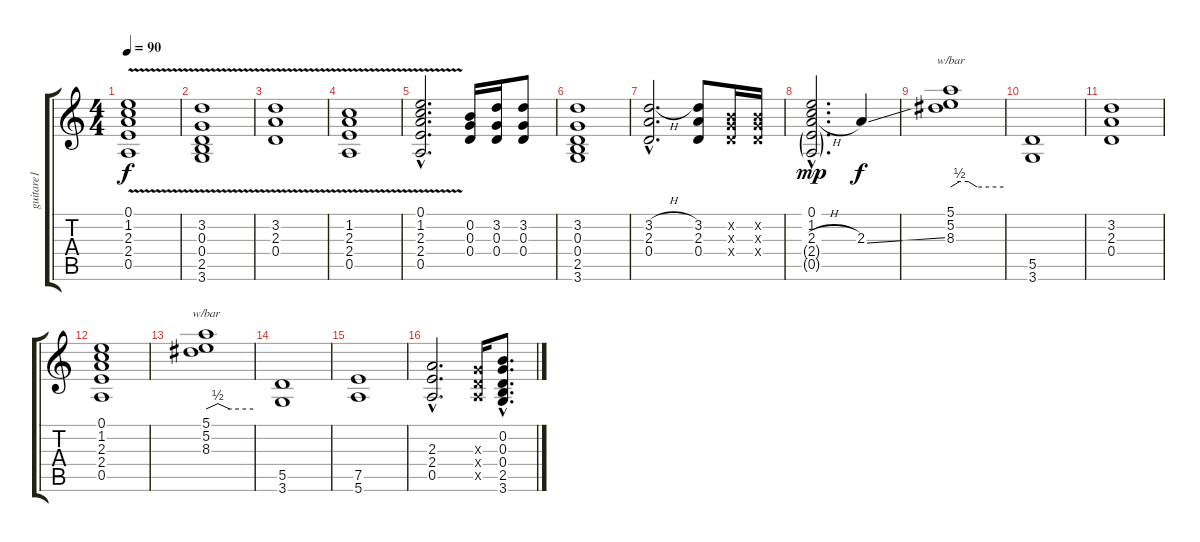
\track ("guitare1" "guitare1") {instrument overdrivenguitar}
\staff {score tabs}
\tuning (E4 B3 G3 D3 A2 E2) {hide}
\ts (4 4)
\tempo 90
\clef g2
\ks c
(0.1{v} 1.2{v} 2.3{v} 2.4{v} 0.5{v}).1{dy f instrument overdrivenguitar} |
(3.2{v} 0.3{v} 0.4{v} 2.5{v} 3.6{v}).1 |
(3.2{v} 2.3{v} 0.4{v}).1 |
(1.2{v} 2.3{v} 2.4{v} 0.5{v}).1 |
(0.1{v hac} 1.2{v hac} 2.3{v hac} 2.4{v hac} 0.5{v hac}).2{d} (0.2 0.3 0.4).16 (3.2 0.3 0.4).16 (3.2 0.3 0.4).8 |
(3.2 0.3 0.4 2.5 3.6).1 |
(3.2{h hac} 2.3{hac} 0.4{hac}).2{d} (3.2 2.3 0.4).8 (0.2{x} 0.3{x} 0.4{x}).16 (0.2{x} 0.3{x} 0.4{x}).16 |
(0.1{hac} 1.2{hac} 2.3{h hac} 2.4{g hac} 0.5{g hac}).2{d dy mp} 2.3{ss}.4{dy f} |
(5.1 5.2 8.3).1{tbe (custom default 0 0 10 2 20 2 30 0 60 0)} |
(5.5 3.6).1 |
(3.2 2.3 0.4).1 |
(0.1 1.2 2.3 2.4 0.5).1 |
(5.1 5.2 8.3).1{tbe (custom default 0 0 15 2 30 0 60 0)} |
(5.5 3.6).1 |
(7.5 5.6).1 |
(2.3{hac} 2.4{hac} 0.5{hac}).2{d} (0.3{x} 0.4{x} 0.5{x}).16 (0.2{hac} 0.3{hac} 0.4{hac} 2.5{hac} 3.6{hac}).8{d}
